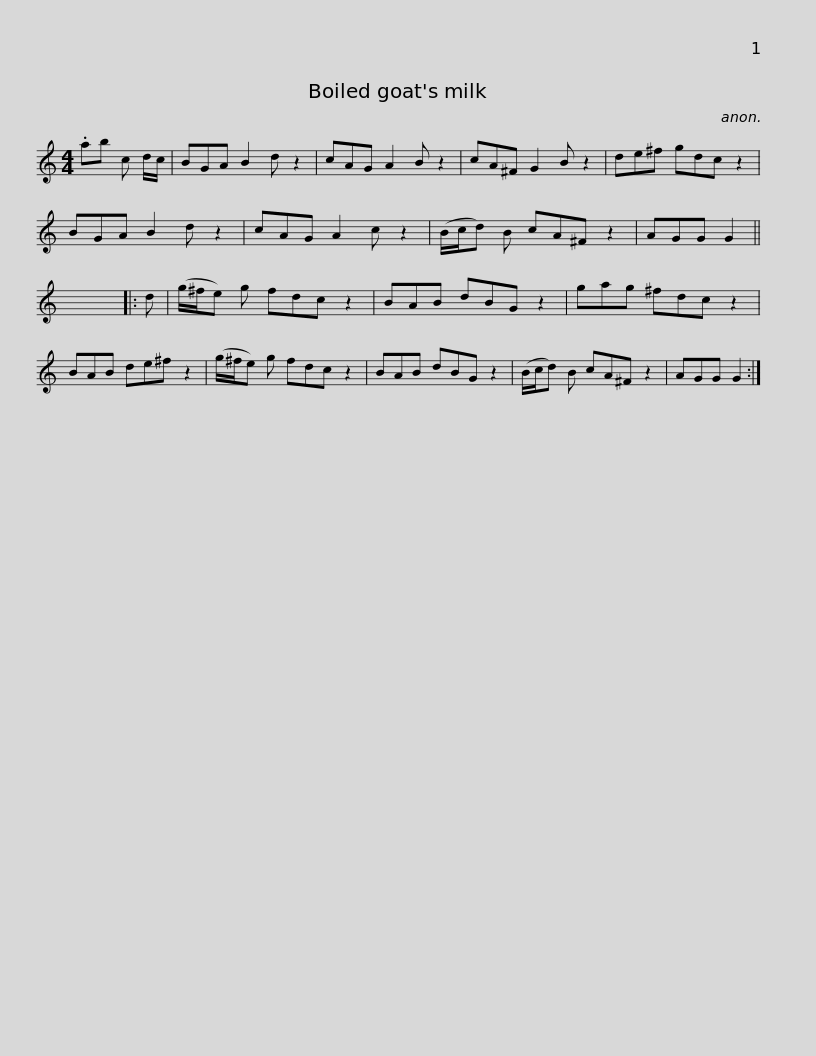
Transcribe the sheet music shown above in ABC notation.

X:1
L:1/8
M:4/4
I:linebreak $
K:C
V:1 treble
V:1
 .ab c d/c/ | BGA B2 d z2 | cAG A2 B z2 | cA^F G2 B z2 | de^f gdc z2 | %5
 BGA B2 d z2 | cAG A2 c z2 |$ (B/c/d) B cA^F z2 | AGG G2 || x8 |: %10
 d | (g/^f/e) g fdc z2 | BAB dBG z2 | gag ^fdc z2 |$ BAB de^f z2 | %15
 (g/^f/e) g fdc z2 | BAB dBG z2 | (B/c/d) B cA^F z2 | AGG G2 :| %19
